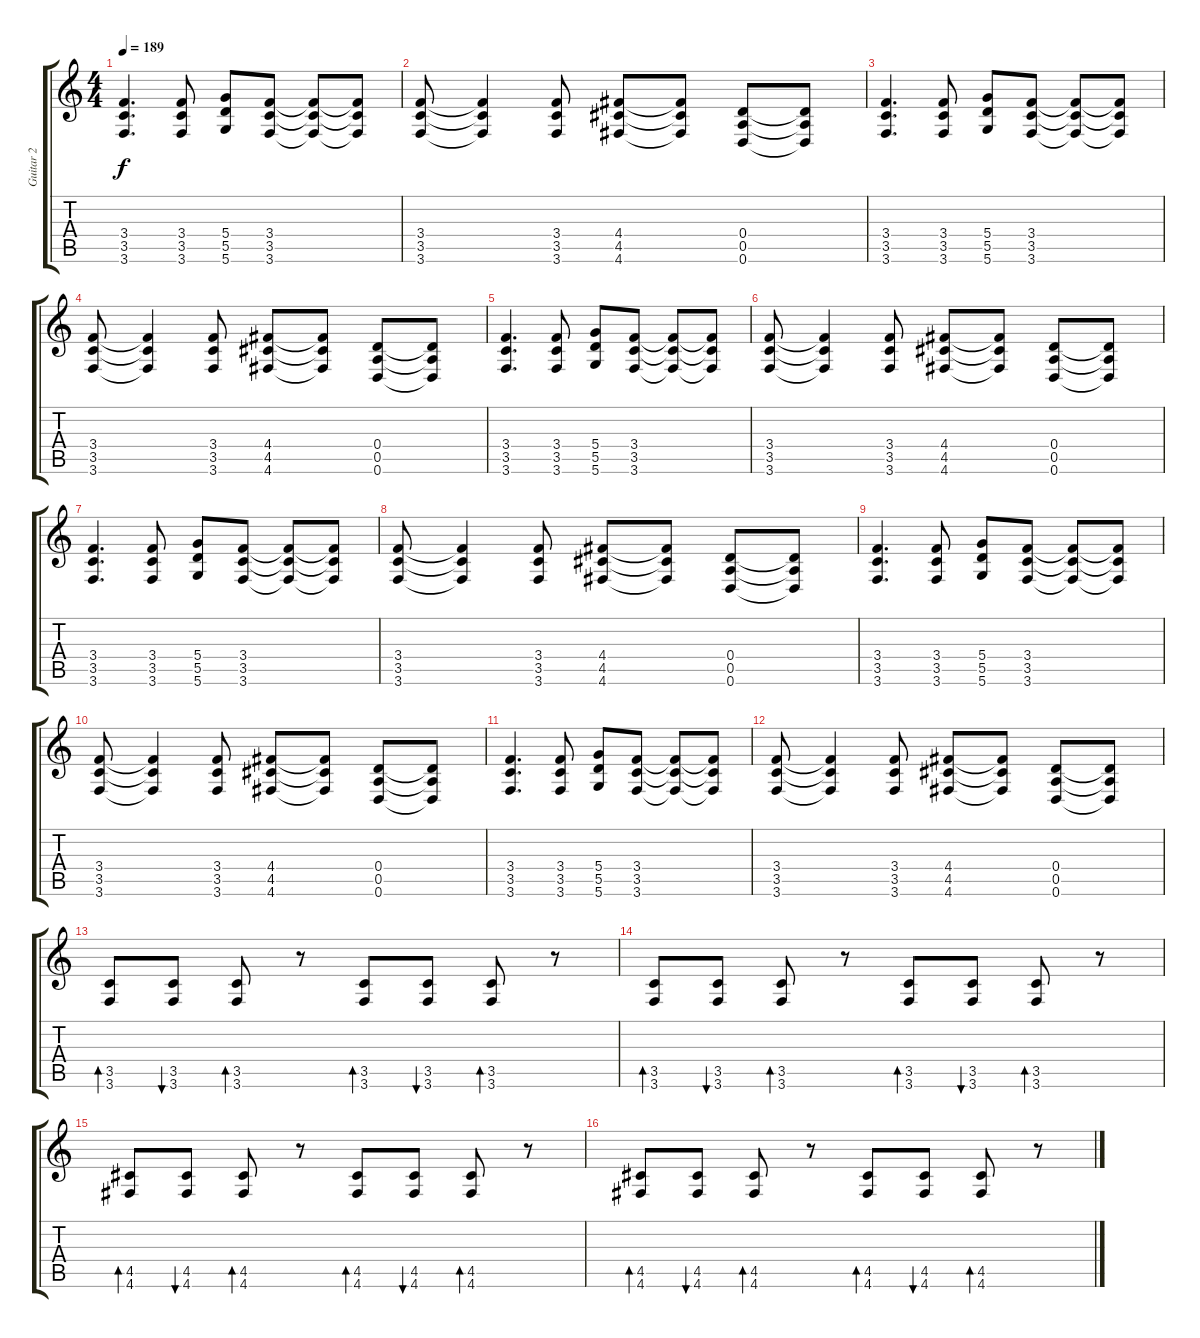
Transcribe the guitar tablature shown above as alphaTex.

\track ("Guitar 2" "Guitar 2") {instrument overdrivenguitar}
\staff {score tabs}
\tuning (E4 B3 G3 D3 A2 D2) {hide}
\ts (4 4)
\tempo 189
\clef g2
\ks c
(3.4 3.5 3.6).4{d dy f} (3.4 3.5 3.6).8 (5.4 5.5 5.6).8 (3.4 3.5 3.6).8 (3.4{t} 3.5{t} 3.6{t}).8 (3.4{t} 3.5{t} 3.6{t}).8 |
(3.4 3.5 3.6).8 (3.4{t} 3.5{t} 3.6{t}).4 (3.4 3.5 3.6).8 (4.4 4.5 4.6).8 (4.4{t} 4.5{t} 4.6{t}).8 (0.4 0.5 0.6).8 (0.4{t} 0.5{t} 0.6{t}).8 |
(3.4 3.5 3.6).4{d} (3.4 3.5 3.6).8 (5.4 5.5 5.6).8 (3.4 3.5 3.6).8 (3.4{t} 3.5{t} 3.6{t}).8 (3.4{t} 3.5{t} 3.6{t}).8 |
(3.4 3.5 3.6).8 (3.4{t} 3.5{t} 3.6{t}).4 (3.4 3.5 3.6).8 (4.4 4.5 4.6).8 (4.4{t} 4.5{t} 4.6{t}).8 (0.4 0.5 0.6).8 (0.4{t} 0.5{t} 0.6{t}).8 |
(3.4 3.5 3.6).4{d} (3.4 3.5 3.6).8 (5.4 5.5 5.6).8 (3.4 3.5 3.6).8 (3.4{t} 3.5{t} 3.6{t}).8 (3.4{t} 3.5{t} 3.6{t}).8 |
(3.4 3.5 3.6).8 (3.4{t} 3.5{t} 3.6{t}).4 (3.4 3.5 3.6).8 (4.4 4.5 4.6).8 (4.4{t} 4.5{t} 4.6{t}).8 (0.4 0.5 0.6).8 (0.4{t} 0.5{t} 0.6{t}).8 |
(3.4 3.5 3.6).4{d} (3.4 3.5 3.6).8 (5.4 5.5 5.6).8 (3.4 3.5 3.6).8 (3.4{t} 3.5{t} 3.6{t}).8 (3.4{t} 3.5{t} 3.6{t}).8 |
(3.4 3.5 3.6).8 (3.4{t} 3.5{t} 3.6{t}).4 (3.4 3.5 3.6).8 (4.4 4.5 4.6).8 (4.4{t} 4.5{t} 4.6{t}).8 (0.4 0.5 0.6).8 (0.4{t} 0.5{t} 0.6{t}).8 |
(3.4 3.5 3.6).4{d} (3.4 3.5 3.6).8 (5.4 5.5 5.6).8 (3.4 3.5 3.6).8 (3.4{t} 3.5{t} 3.6{t}).8 (3.4{t} 3.5{t} 3.6{t}).8 |
(3.4 3.5 3.6).8 (3.4{t} 3.5{t} 3.6{t}).4 (3.4 3.5 3.6).8 (4.4 4.5 4.6).8 (4.4{t} 4.5{t} 4.6{t}).8 (0.4 0.5 0.6).8 (0.4{t} 0.5{t} 0.6{t}).8 |
(3.4 3.5 3.6).4{d} (3.4 3.5 3.6).8 (5.4 5.5 5.6).8 (3.4 3.5 3.6).8 (3.4{t} 3.5{t} 3.6{t}).8 (3.4{t} 3.5{t} 3.6{t}).8 |
(3.4 3.5 3.6).8 (3.4{t} 3.5{t} 3.6{t}).4 (3.4 3.5 3.6).8 (4.4 4.5 4.6).8 (4.4{t} 4.5{t} 4.6{t}).8 (0.4 0.5 0.6).8 (0.4{t} 0.5{t} 0.6{t}).8 |
(3.5 3.6).8{bd 60} (3.5 3.6).8{bu 60} (3.5 3.6).8{bd 60} r.8 (3.5 3.6).8{bd 60} (3.5 3.6).8{bu 60} (3.5 3.6).8{bd 60} r.8 |
(3.5 3.6).8{bd 60} (3.5 3.6).8{bu 60} (3.5 3.6).8{bd 60} r.8 (3.5 3.6).8{bd 60} (3.5 3.6).8{bu 60} (3.5 3.6).8{bd 60} r.8 |
(4.5 4.6).8{bd 60} (4.5 4.6).8{bu 60} (4.5 4.6).8{bd 60} r.8 (4.5 4.6).8{bd 60} (4.5 4.6).8{bu 60} (4.5 4.6).8{bd 60} r.8 |
(4.5 4.6).8{bd 60} (4.5 4.6).8{bu 60} (4.5 4.6).8{bd 60} r.8 (4.5 4.6).8{bd 60} (4.5 4.6).8{bu 60} (4.5 4.6).8{bd 60} r.8
